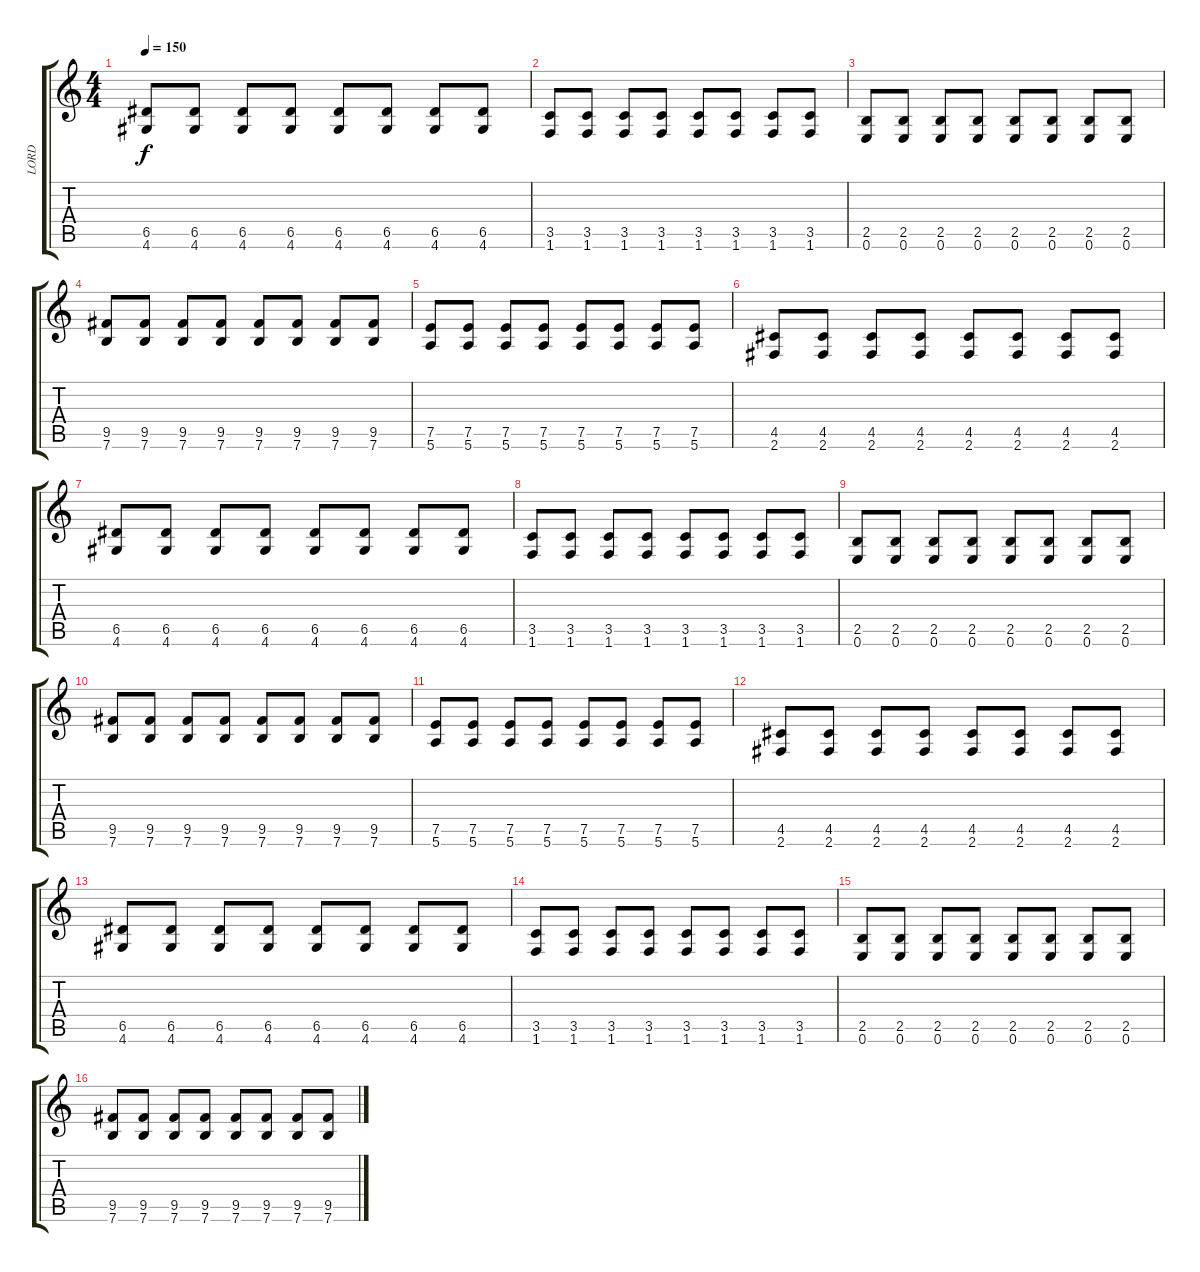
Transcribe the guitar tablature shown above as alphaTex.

\track ("LORD" "LORD") {instrument distortionguitar}
\staff {score tabs}
\tuning (E4 B3 G3 D3 A2 E2) {hide}
\ts (4 4)
\tempo 150
\clef g2
\ks c
(6.5 4.6).8{dy f} (6.5 4.6).8 (6.5 4.6).8 (6.5 4.6).8 (6.5 4.6).8 (6.5 4.6).8 (6.5 4.6).8 (6.5 4.6).8 |
(3.5 1.6).8 (3.5 1.6).8 (3.5 1.6).8 (3.5 1.6).8 (3.5 1.6).8 (3.5 1.6).8 (3.5 1.6).8 (3.5 1.6).8 |
(2.5 0.6).8 (2.5 0.6).8 (2.5 0.6).8 (2.5 0.6).8 (2.5 0.6).8 (2.5 0.6).8 (2.5 0.6).8 (2.5 0.6).8 |
(9.5 7.6).8 (9.5 7.6).8 (9.5 7.6).8 (9.5 7.6).8 (9.5 7.6).8 (9.5 7.6).8 (9.5 7.6).8 (9.5 7.6).8 |
(7.5 5.6).8 (7.5 5.6).8 (7.5 5.6).8 (7.5 5.6).8 (7.5 5.6).8 (7.5 5.6).8 (7.5 5.6).8 (7.5 5.6).8 |
(4.5 2.6).8 (4.5 2.6).8 (4.5 2.6).8 (4.5 2.6).8 (4.5 2.6).8 (4.5 2.6).8 (4.5 2.6).8 (4.5 2.6).8 |
(6.5 4.6).8 (6.5 4.6).8 (6.5 4.6).8 (6.5 4.6).8 (6.5 4.6).8 (6.5 4.6).8 (6.5 4.6).8 (6.5 4.6).8 |
(3.5 1.6).8 (3.5 1.6).8 (3.5 1.6).8 (3.5 1.6).8 (3.5 1.6).8 (3.5 1.6).8 (3.5 1.6).8 (3.5 1.6).8 |
(2.5 0.6).8 (2.5 0.6).8 (2.5 0.6).8 (2.5 0.6).8 (2.5 0.6).8 (2.5 0.6).8 (2.5 0.6).8 (2.5 0.6).8 |
(9.5 7.6).8 (9.5 7.6).8 (9.5 7.6).8 (9.5 7.6).8 (9.5 7.6).8 (9.5 7.6).8 (9.5 7.6).8 (9.5 7.6).8 |
(7.5 5.6).8 (7.5 5.6).8 (7.5 5.6).8 (7.5 5.6).8 (7.5 5.6).8 (7.5 5.6).8 (7.5 5.6).8 (7.5 5.6).8 |
(4.5 2.6).8 (4.5 2.6).8 (4.5 2.6).8 (4.5 2.6).8 (4.5 2.6).8 (4.5 2.6).8 (4.5 2.6).8 (4.5 2.6).8 |
(6.5 4.6).8 (6.5 4.6).8 (6.5 4.6).8 (6.5 4.6).8 (6.5 4.6).8 (6.5 4.6).8 (6.5 4.6).8 (6.5 4.6).8 |
(3.5 1.6).8 (3.5 1.6).8 (3.5 1.6).8 (3.5 1.6).8 (3.5 1.6).8 (3.5 1.6).8 (3.5 1.6).8 (3.5 1.6).8 |
(2.5 0.6).8 (2.5 0.6).8 (2.5 0.6).8 (2.5 0.6).8 (2.5 0.6).8 (2.5 0.6).8 (2.5 0.6).8 (2.5 0.6).8 |
(9.5 7.6).8 (9.5 7.6).8 (9.5 7.6).8 (9.5 7.6).8 (9.5 7.6).8 (9.5 7.6).8 (9.5 7.6).8 (9.5 7.6).8
